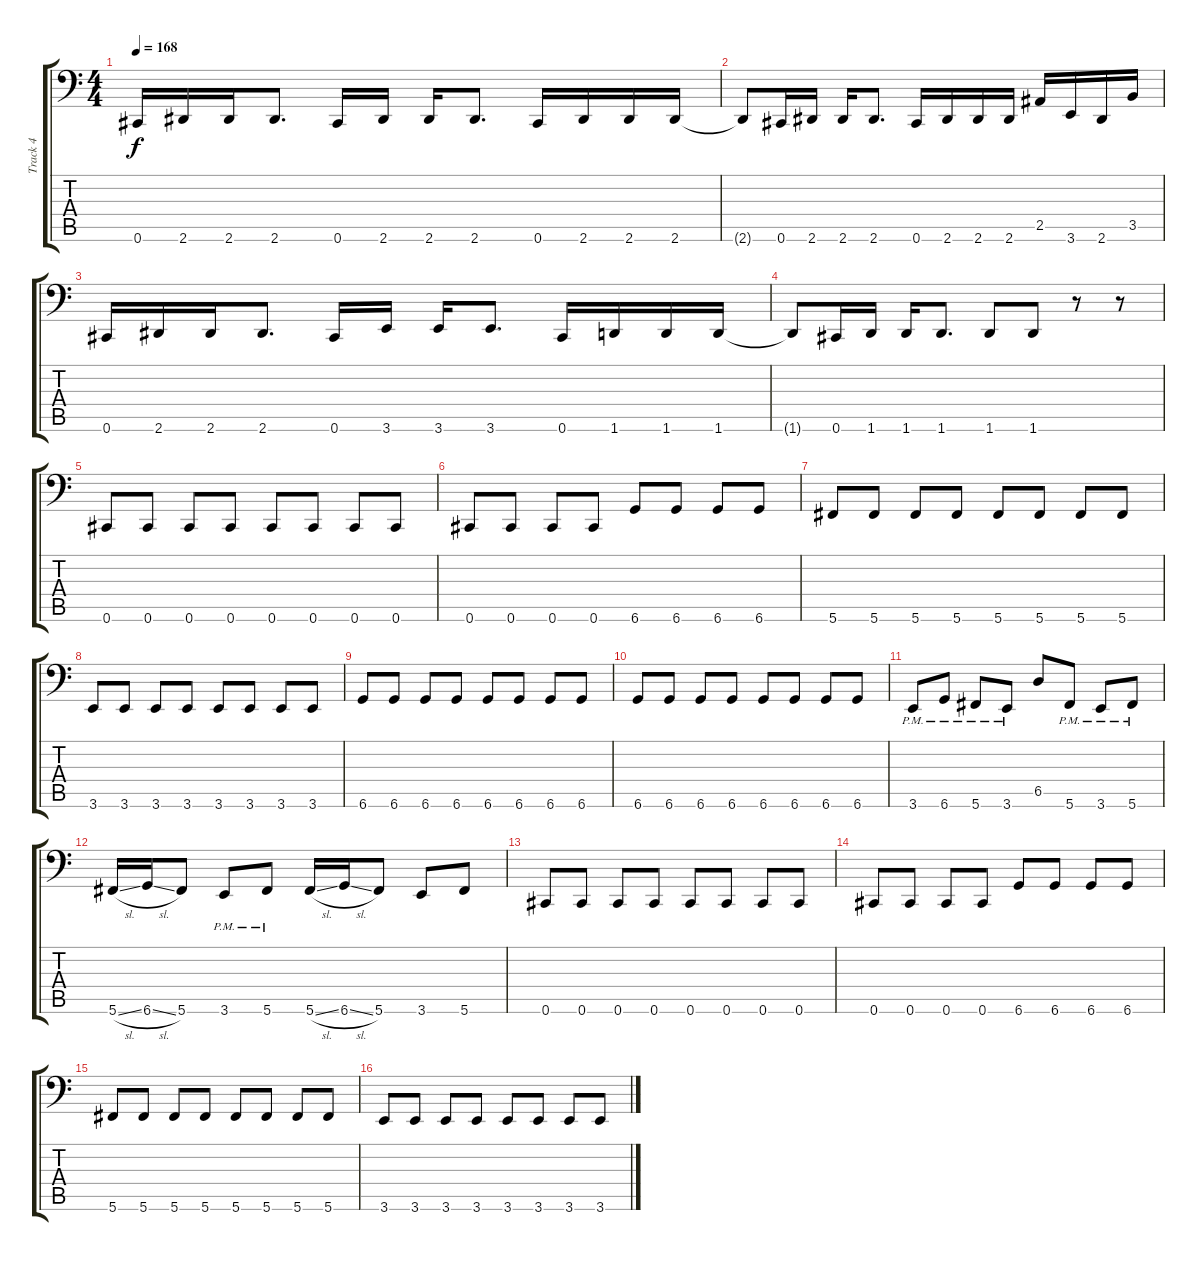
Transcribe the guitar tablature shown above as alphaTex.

\track ("Track 4" "Track 4") {instrument electricbasspick}
\staff {score tabs}
\tuning (Eb3 Bb2 Gb2 Db2 Ab1 Db1) {hide}
\ts (4 4)
\tempo 168
\clef f4
\ks c
0.6.16{dy f} 2.6.16 2.6.16 2.6.8{d} 0.6.16 2.6.16 2.6.16 2.6.8{d} 0.6.16 2.6.16 2.6.16 2.6.16 |
2.6{t}.8 0.6.16 2.6.16 2.6.16 2.6.8{d} 0.6.16 2.6.16 2.6.16 2.6.16 2.5.16 3.6.16 2.6.16 3.5.16 |
0.6.16 2.6.16 2.6.16 2.6.8{d} 0.6.16 3.6.16 3.6.16 3.6.8{d} 0.6.16 1.6.16 1.6.16 1.6.16 |
1.6{t}.8 0.6.16 1.6.16 1.6.16 1.6.8{d} 1.6.8 1.6.8 r.8 r.8 |
0.6.8 0.6.8 0.6.8 0.6.8 0.6.8 0.6.8 0.6.8 0.6.8 |
0.6.8 0.6.8 0.6.8 0.6.8 6.6.8 6.6.8 6.6.8 6.6.8 |
5.6.8 5.6.8 5.6.8 5.6.8 5.6.8 5.6.8 5.6.8 5.6.8 |
3.6.8 3.6.8 3.6.8 3.6.8 3.6.8 3.6.8 3.6.8 3.6.8 |
6.6.8 6.6.8 6.6.8 6.6.8 6.6.8 6.6.8 6.6.8 6.6.8 |
6.6.8 6.6.8 6.6.8 6.6.8 6.6.8 6.6.8 6.6.8 6.6.8 |
3.6{pm}.8 6.6{pm}.8 5.6{pm}.8 3.6{pm}.8 6.5.8 5.6{pm}.8 3.6{pm}.8 5.6{pm}.8 |
5.6{sl}.16 6.6{sl}.16 5.6.8 3.6{pm}.8 5.6{pm}.8 5.6{sl}.16 6.6{sl}.16 5.6.8 3.6.8 5.6.8 |
0.6.8 0.6.8 0.6.8 0.6.8 0.6.8 0.6.8 0.6.8 0.6.8 |
0.6.8 0.6.8 0.6.8 0.6.8 6.6.8 6.6.8 6.6.8 6.6.8 |
5.6.8 5.6.8 5.6.8 5.6.8 5.6.8 5.6.8 5.6.8 5.6.8 |
3.6.8 3.6.8 3.6.8 3.6.8 3.6.8 3.6.8 3.6.8 3.6.8
